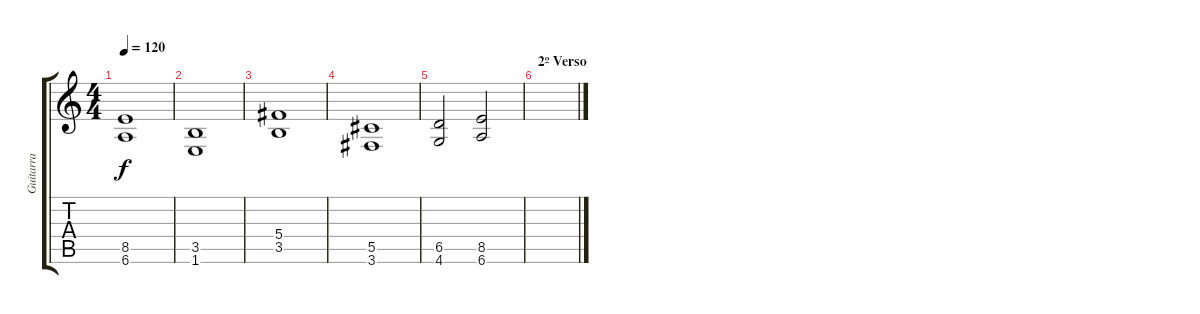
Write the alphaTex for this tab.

\track ("Guitarra" "Guitarra") {instrument distortionguitar}
\staff {score tabs}
\tuning (Eb4 Bb3 Gb3 Db3 Ab2 Eb2) {hide}
\ts (4 4)
\tempo 120
\clef g2
\ks c
(8.5 6.6).1{dy f} |
(3.5 1.6).1 |
(5.4 3.5).1 |
(5.5 3.6).1 |
(6.5 4.6).2 (8.5 6.6).2 |
\section ("" "2º Verso")
